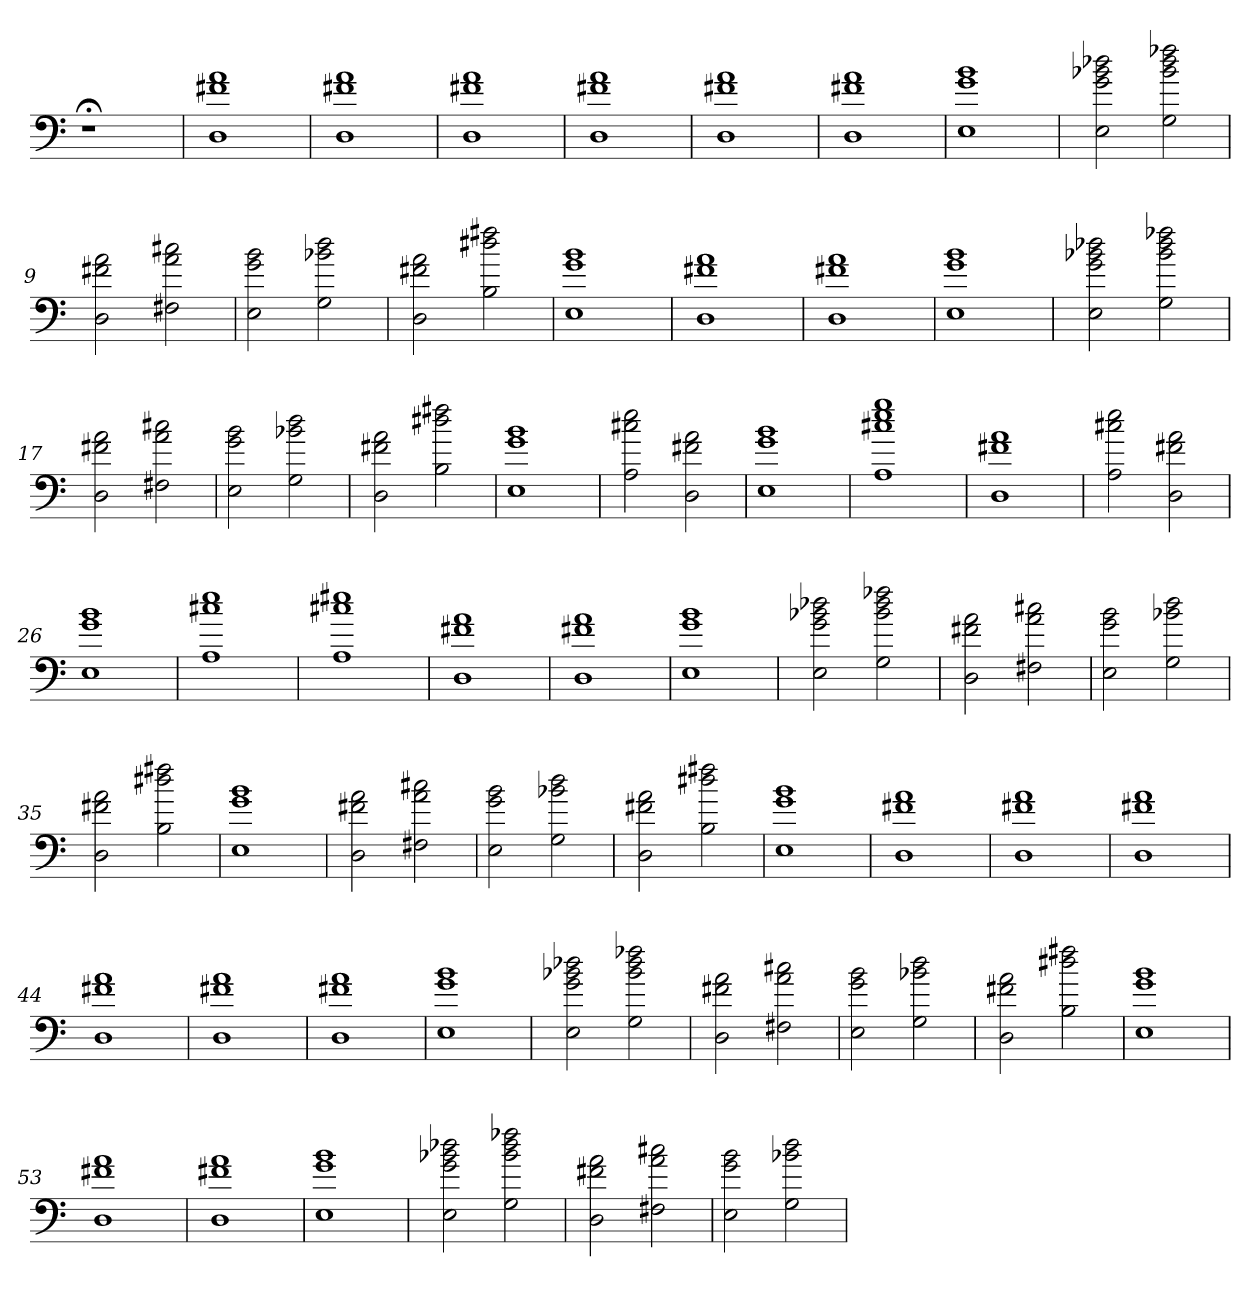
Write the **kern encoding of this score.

**kern
*part1
*staff1
=
1r;<
=1
1D 1f#X 1a
=2
1D 1f#X 1a
=3
1D 1f#X 1a
=4
1D 1f#X 1a
=5
1D 1f#X 1a
=6
1D 1f#X 1a
=7
1E 1g 1b
=8
2E 2g 2b-X 2dd-X
2G 2b- 2dd- 2ff-X
=9
2D 2f#X 2a
2F#X 2a 2cc#X
=10
2E 2g 2b
2G 2b-X 2dd
=11
2D 2f#X 2a
2B 2dd#X 2ff#X
=12
1E 1g 1b
=13
1D 1f#X 1a
=14
1D 1f#X 1a
=15
1E 1g 1b
=16
2E 2g 2b-X 2dd-X
2G 2b- 2dd- 2ff-X
=17
2D 2f#X 2a
2F#X 2a 2cc#X
=18
2E 2g 2b
2G 2b-X 2dd
=19
2D 2f#X 2a
2B 2dd#X 2ff#X
=20
1E 1g 1b
=21
2A 2cc#X 2ee
2D 2f#X 2a
=22
1E 1g 1b
=23
1A 1cc#X 1ee 1gg
=24
1D 1f#X 1a
=25
2A 2cc#X 2ee
2D 2f#X 2a
=26
1E 1g 1b
=27
1A 1cc#X 1ee
=28
1A 1cc#X 1ee#X
=29
1D 1f#X 1a
=30
1D 1f#X 1a
=31
1E 1g 1b
=32
2E 2g 2b-X 2dd-X
2G 2b- 2dd- 2ff-X
=33
2D 2f#X 2a
2F#X 2a 2cc#X
=34
2E 2g 2b
2G 2b-X 2dd
=35
2D 2f#X 2a
2B 2dd#X 2ff#X
=36
1E 1g 1b
=37
2D 2f#X 2a
2F#X 2a 2cc#X
=38
2E 2g 2b
2G 2b-X 2dd
=39
2D 2f#X 2a
2B 2dd#X 2ff#X
=40
1E 1g 1b
=41
1D 1f#X 1a
=42
1D 1f#X 1a
=43
1D 1f#X 1a
=44
1D 1f#X 1a
=45
1D 1f#X 1a
=46
1D 1f#X 1a
=47
1E 1g 1b
=48
2E 2g 2b-X 2dd-X
2G 2b- 2dd- 2ff-X
=49
2D 2f#X 2a
2F#X 2a 2cc#X
=50
2E 2g 2b
2G 2b-X 2dd
=51
2D 2f#X 2a
2B 2dd#X 2ff#X
=52
1E 1g 1b
=53
1D 1f#X 1a
=54
1D 1f#X 1a
=55
1E 1g 1b
=56
2E 2g 2b-X 2dd-X
2G 2b- 2dd- 2ff-X
=57
2D 2f#X 2a
2F#X 2a 2cc#X
=58
2E 2g 2b
2G 2b-X 2dd
=
*-
